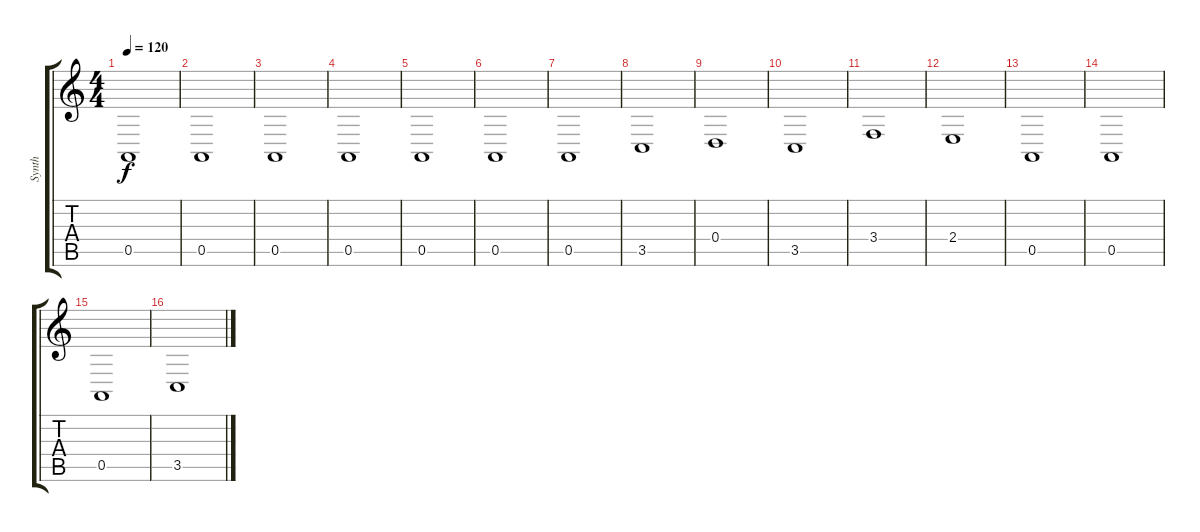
\track ("Synth" "Synth") {instrument synthstrings1}
\staff {score tabs}
\tuning (E4 B3 G3 D3 A2 E2) {hide}
\ts (4 4)
\tempo 120
\clef g2
\ks c
0.5.1{dy f instrument synthstrings1} |
0.5.1 |
0.5.1 |
0.5.1 |
0.5.1 |
0.5.1 |
0.5.1 |
3.5.1 |
0.4.1 |
3.5.1 |
3.4.1 |
2.4.1 |
0.5.1 |
0.5.1 |
0.5.1 |
3.5.1
